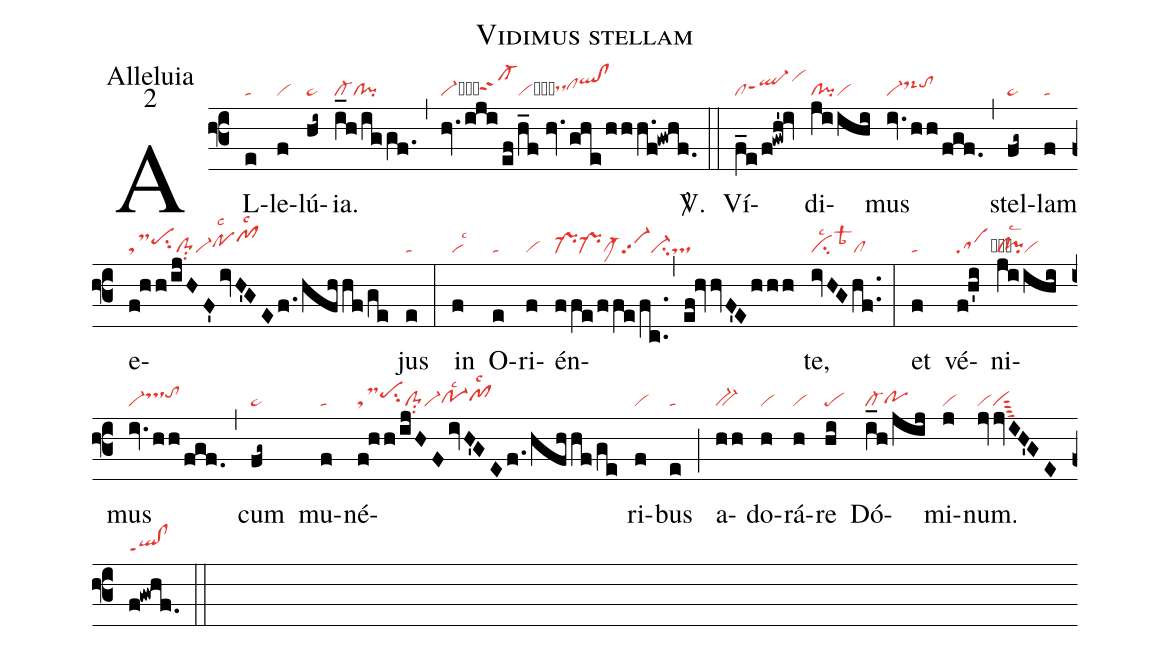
name: Vidimus stellam;
office-part: Alleluia;
mode: 2;
nabc-lines: 1;
%%
(f3)
AL(e|ta)le(f|vi)lú(hi~|ta>)ia.(i_h/iggf.|cl-cl!pi) (,)
(hv.iji/ef/h_f//hv.ghe/hhh.f!gwhf.|vi-toS5hisf-hhvitoS5hhdshhclhhqlhj!clhj) <sp>V/</sp>.(::)
Ví(f_e/f!gwh'!iv|clql-hhppt1vihk)di(jiihi|cl!pivi)mus(iv.hh/fgf.|vi-ds-hitohi) (,)
stel(fg~|ta>)lam(f|ta) e(f!hh/ijHF'ivH'GEf./hfhhf/ge|tsMpehisu2clS-su2vi-pohhlsc2pf1hjlsc2)jus(e|ta) (:)
in(f|vilsc3) O(e|ta)ri(f|vi)én(ffe/ffe/fc..,ef!hvvF'Ehhh|pr-pr-clM-vi-pp2ci-ts)te,(ivHGhf..|cilsc2lsb3cl) (:)
et(f|ta) vé(f!h'i|sa0)ni(jiihi|cl!pilsc2vi)mus(iv.hh/fgf.|vi-tshitohi) (,)
cum(fg~|ta>) mu(f|ta)né(f!hh/ijHFivH'GEf./hfhhf/ge|tsMpehisu2clS-su2vi-po-1hglsc2pf1hhlsc2)ri(f|vi)bus(e|ta) (;)
a(hh|bv-)do(h|vi)rá(h|vi)re(hi|pe) Dó(i_h/jij|cl-pohg)mi(j|vi)num.(jvvIH'GE/|vivisut4|/f!gwhf.|ql!clppt1) (::)
